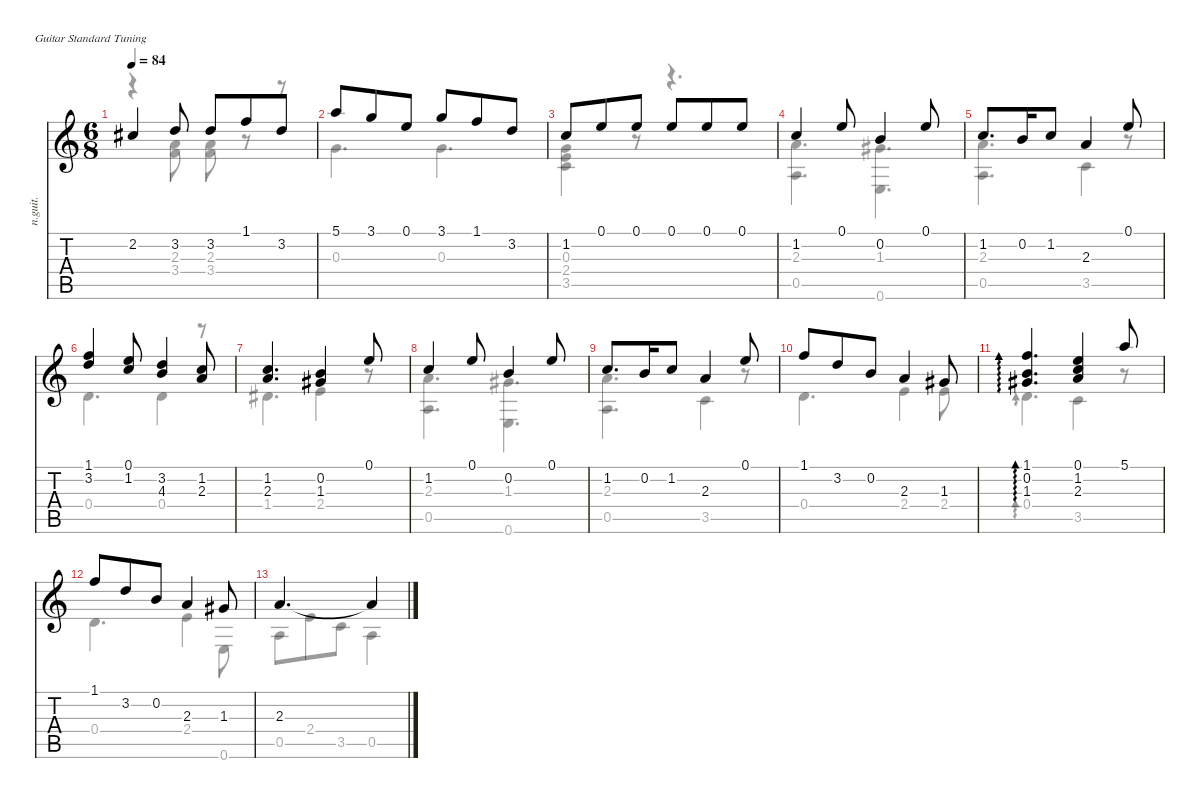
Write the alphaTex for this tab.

\defaultSystemsLayout 4
\hideDynamics
\bracketExtendMode nobrackets
\otherSystemsTrackNameOrientation horizontal
\track ("Nylon Guitar" "n.guit.") {instrument acousticguitarnylon}
\staff {score tabs}
\tuning (E4 B3 G3 D3 A2 E2)
\voice
\ts (6 8)
\tempo 84
\clef g2
\ks c
2.2.4{dy mf} 3.2.8 3.2.8 1.1.8 3.2.8 |
5.1.8 3.1.8 0.1.8 3.1.8 1.1.8 3.2.8 |
1.2.8 0.1.8 0.1.8 0.1.8 0.1.8 0.1.8 |
1.2.4 0.1.8 0.2.4 0.1.8 |
1.2.8{d} 0.2.16 1.2.8 2.3.4 0.1.8 |
(1.1 3.2).4 (1.2 0.1).8 (3.2 4.3).4 (2.3 1.2).8 |
(1.2 2.3).4{d} (1.3 0.2).4 0.1.8 |
1.2.4 0.1.8 0.2.4 0.1.8 |
1.2.8{d} 0.2.16 1.2.8 2.3.4 0.1.8 |
1.1.8 3.2.8 0.2.8 2.3.4 1.3.8 |
(1.3 0.2 1.1).4{d ad 0} (0.1 1.2 2.3).4 5.1.8 |
1.1.8 3.2.8 0.2.8 2.3.4 1.3.8 |
2.3.4{d} 2.3{t}.4
\voice
\clef g2
\ottava regular
\simile none
\ks c
r.4{dy mf} (3.4 2.3).8 (2.3 3.4).8 r.8 r.8 |
0.3.4{d} 0.3.4{d} |
(0.3 2.4 3.5).4 r.8 r.4{d} |
(2.3 0.5).4{d} (1.3 0.6).4{d} |
(0.5 2.3).4{d} 3.5.4 r.8 |
0.4.4{d} 0.4.4 r.8 |
1.4.4{d} 2.4.4 r.8 |
(2.3 0.5).4{d} (1.3 0.6).4{d} |
(0.5 2.3).4{d} 3.5.4 r.8 |
0.4.4{d} 2.4.4 2.4.8 |
0.4.4{d ad 0} 3.5.4 r.8 |
0.4.4{d} 2.4.4 0.6.8 |
0.5.8 2.4.8 3.5.8 0.5.4
